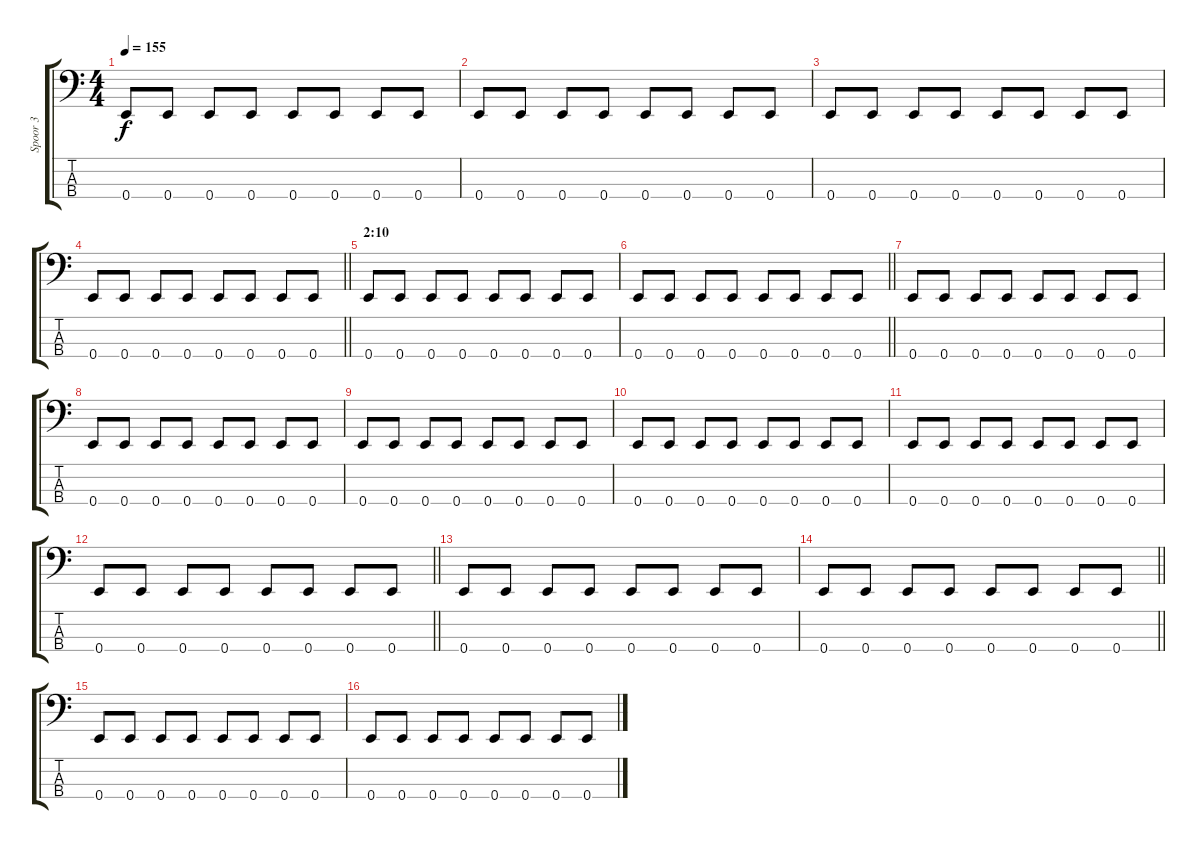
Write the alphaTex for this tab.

\track ("Spoor 3" "Spoor 3") {instrument electricbassfinger}
\staff {score tabs}
\tuning (G2 D2 A1 E1) {hide}
\ts (4 4)
\tempo 155
\clef f4
\ks c
0.4.8{dy f} 0.4.8 0.4.8 0.4.8 0.4.8 0.4.8 0.4.8 0.4.8 |
0.4.8 0.4.8 0.4.8 0.4.8 0.4.8 0.4.8 0.4.8 0.4.8 |
0.4.8 0.4.8 0.4.8 0.4.8 0.4.8 0.4.8 0.4.8 0.4.8 |
\barLineRight lightlight
0.4.8 0.4.8 0.4.8 0.4.8 0.4.8 0.4.8 0.4.8 0.4.8 |
\section ("" "2:10")
0.4.8 0.4.8 0.4.8 0.4.8 0.4.8 0.4.8 0.4.8 0.4.8 |
\barLineRight lightlight
0.4.8 0.4.8 0.4.8 0.4.8 0.4.8 0.4.8 0.4.8 0.4.8 |
0.4.8 0.4.8 0.4.8 0.4.8 0.4.8 0.4.8 0.4.8 0.4.8 |
0.4.8 0.4.8 0.4.8 0.4.8 0.4.8 0.4.8 0.4.8 0.4.8 |
0.4.8 0.4.8 0.4.8 0.4.8 0.4.8 0.4.8 0.4.8 0.4.8 |
0.4.8 0.4.8 0.4.8 0.4.8 0.4.8 0.4.8 0.4.8 0.4.8 |
0.4.8 0.4.8 0.4.8 0.4.8 0.4.8 0.4.8 0.4.8 0.4.8 |
\barLineRight lightlight
0.4.8 0.4.8 0.4.8 0.4.8 0.4.8 0.4.8 0.4.8 0.4.8 |
0.4.8 0.4.8 0.4.8 0.4.8 0.4.8 0.4.8 0.4.8 0.4.8 |
\barLineRight lightlight
0.4.8 0.4.8 0.4.8 0.4.8 0.4.8 0.4.8 0.4.8 0.4.8 |
0.4.8 0.4.8 0.4.8 0.4.8 0.4.8 0.4.8 0.4.8 0.4.8 |
0.4.8 0.4.8 0.4.8 0.4.8 0.4.8 0.4.8 0.4.8 0.4.8
